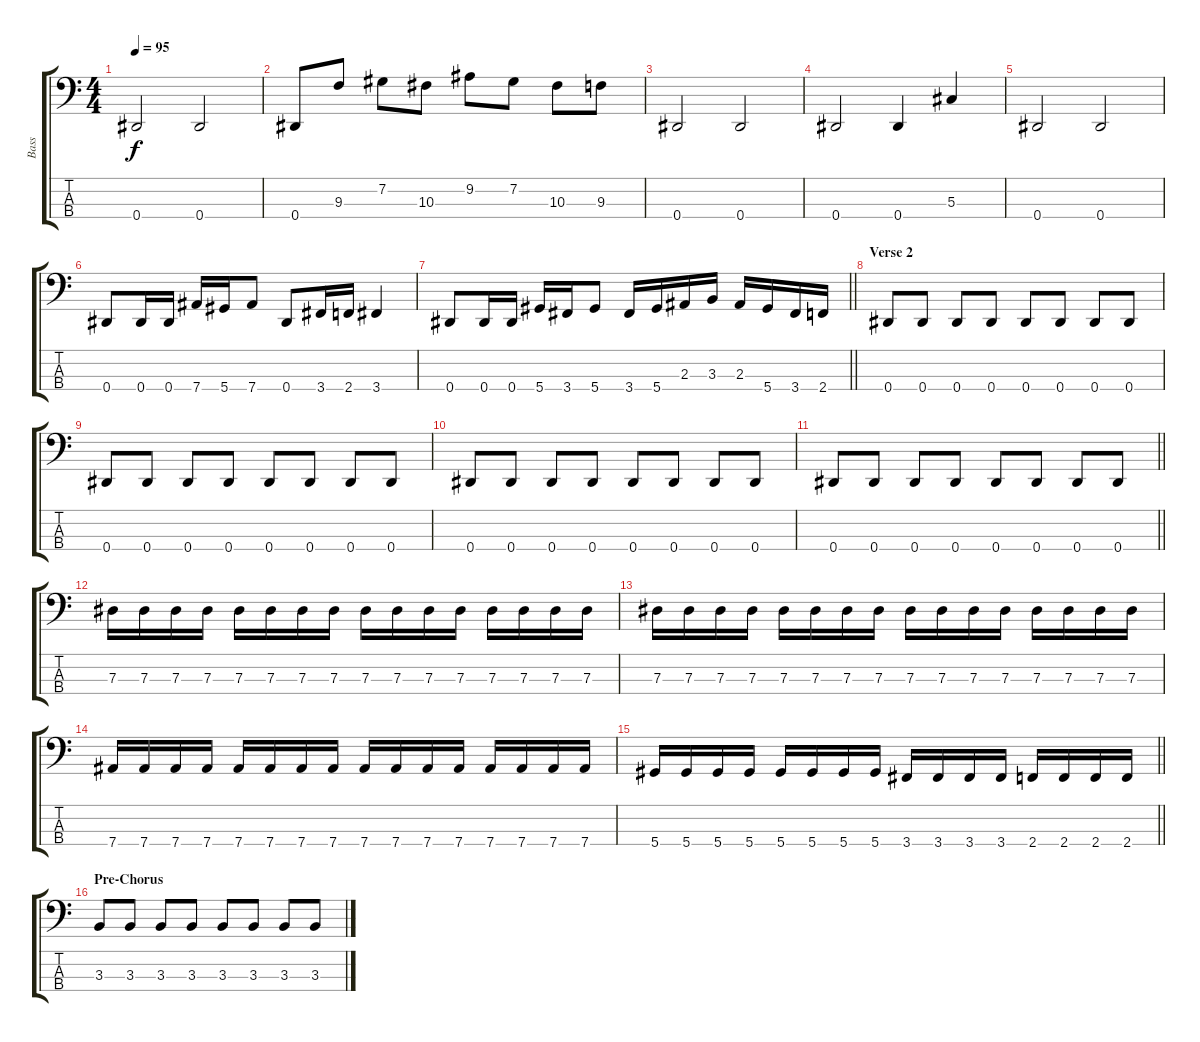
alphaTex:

\track ("Bass" "Bass") {instrument electricbassfinger}
\staff {score tabs}
\tuning (Gb2 Db2 Ab1 Eb1) {hide}
\ts (4 4)
\tempo 95
\clef f4
\ks c
0.4.2{dy f} 0.4.2 |
0.4.8 9.3.8 7.2.8 10.3.8 9.2.8 7.2.8 10.3.8 9.3.8 |
0.4.2 0.4.2 |
0.4.2 0.4.4 5.3.4 |
0.4.2 0.4.2 |
0.4.8 0.4.16 0.4.16 7.4.16 5.4.16 7.4.8 0.4.8 3.4.16 2.4.16 3.4.4 |
\barLineRight lightlight
0.4.8 0.4.16 0.4.16 5.4.16 3.4.16 5.4.8 3.4.16 5.4.16 2.3.16 3.3.16 2.3.16 5.4.16 3.4.16 2.4.16 |
\section ("" "Verse 2")
0.4.8 0.4.8 0.4.8 0.4.8 0.4.8 0.4.8 0.4.8 0.4.8 |
0.4.8 0.4.8 0.4.8 0.4.8 0.4.8 0.4.8 0.4.8 0.4.8 |
0.4.8 0.4.8 0.4.8 0.4.8 0.4.8 0.4.8 0.4.8 0.4.8 |
\barLineRight lightlight
0.4.8 0.4.8 0.4.8 0.4.8 0.4.8 0.4.8 0.4.8 0.4.8 |
7.3.16 7.3.16 7.3.16 7.3.16 7.3.16 7.3.16 7.3.16 7.3.16 7.3.16 7.3.16 7.3.16 7.3.16 7.3.16 7.3.16 7.3.16 7.3.16 |
7.3.16 7.3.16 7.3.16 7.3.16 7.3.16 7.3.16 7.3.16 7.3.16 7.3.16 7.3.16 7.3.16 7.3.16 7.3.16 7.3.16 7.3.16 7.3.16 |
7.4.16 7.4.16 7.4.16 7.4.16 7.4.16 7.4.16 7.4.16 7.4.16 7.4.16 7.4.16 7.4.16 7.4.16 7.4.16 7.4.16 7.4.16 7.4.16 |
\barLineRight lightlight
5.4.16 5.4.16 5.4.16 5.4.16 5.4.16 5.4.16 5.4.16 5.4.16 3.4.16 3.4.16 3.4.16 3.4.16 2.4.16 2.4.16 2.4.16 2.4.16 |
\section ("" "Pre-Chorus")
3.3.8 3.3.8 3.3.8 3.3.8 3.3.8 3.3.8 3.3.8 3.3.8
